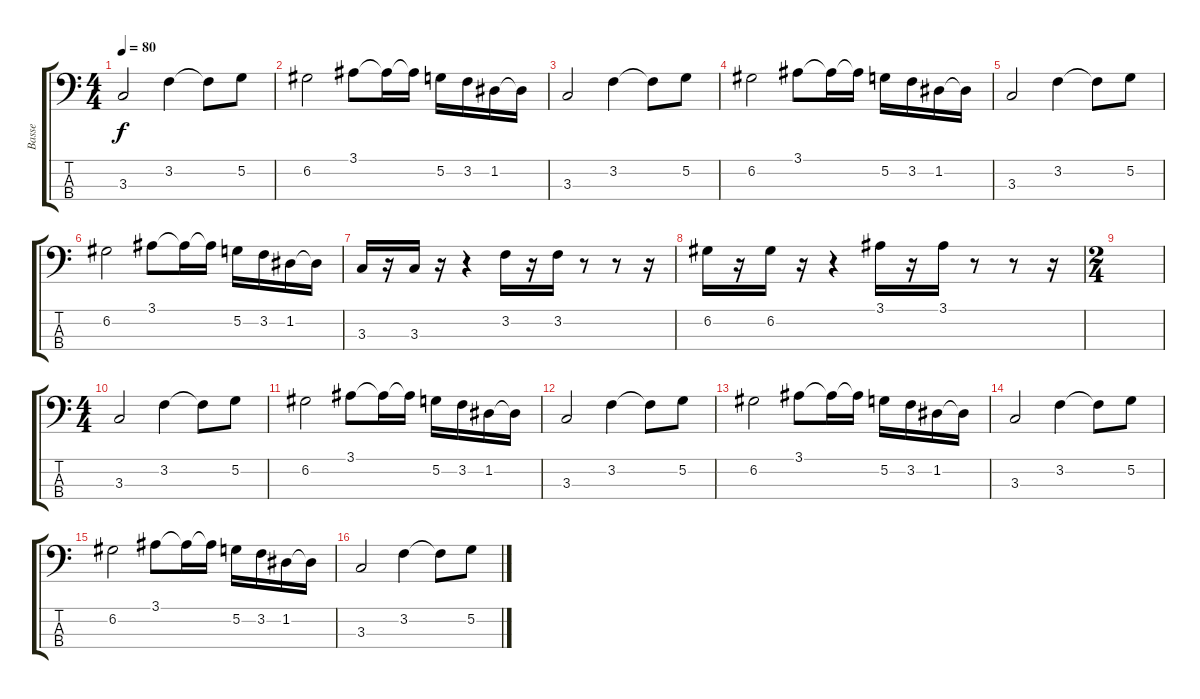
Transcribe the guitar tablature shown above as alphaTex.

\track ("Basse" "Basse") {instrument electricbassfinger}
\staff {score tabs}
\tuning (G2 D2 A1 E1) {hide}
\ts (4 4)
\tempo 80
\clef f4
\ks c
3.3.2{dy f} 3.2.4 3.2{t}.8 5.2.8 |
6.2.2 3.1.8 3.1{t}.16 3.1{t}.16 5.2.16 3.2.16 1.2.16 1.2{t}.16 |
3.3.2 3.2.4 3.2{t}.8 5.2.8 |
6.2.2 3.1.8 3.1{t}.16 3.1{t}.16 5.2.16 3.2.16 1.2.16 1.2{t}.16 |
3.3.2 3.2.4 3.2{t}.8 5.2.8 |
6.2.2 3.1.8 3.1{t}.16 3.1{t}.16 5.2.16 3.2.16 1.2.16 1.2{t}.16 |
3.3.16 r.16 3.3.16 r.16 r.4 3.2.16 r.16 3.2.16 r.8 r.8 r.16 |
6.2.16 r.16 6.2.16 r.16 r.4 3.1.16 r.16 3.1.16 r.8 r.8 r.16 |
\ts (2 4)
|
\ts (4 4)
3.3.2 3.2.4 3.2{t}.8 5.2.8 |
6.2.2 3.1.8 3.1{t}.16 3.1{t}.16 5.2.16 3.2.16 1.2.16 1.2{t}.16 |
3.3.2 3.2.4 3.2{t}.8 5.2.8 |
6.2.2 3.1.8 3.1{t}.16 3.1{t}.16 5.2.16 3.2.16 1.2.16 1.2{t}.16 |
3.3.2 3.2.4 3.2{t}.8 5.2.8 |
6.2.2 3.1.8 3.1{t}.16 3.1{t}.16 5.2.16 3.2.16 1.2.16 1.2{t}.16 |
3.3.2 3.2.4 3.2{t}.8 5.2.8
